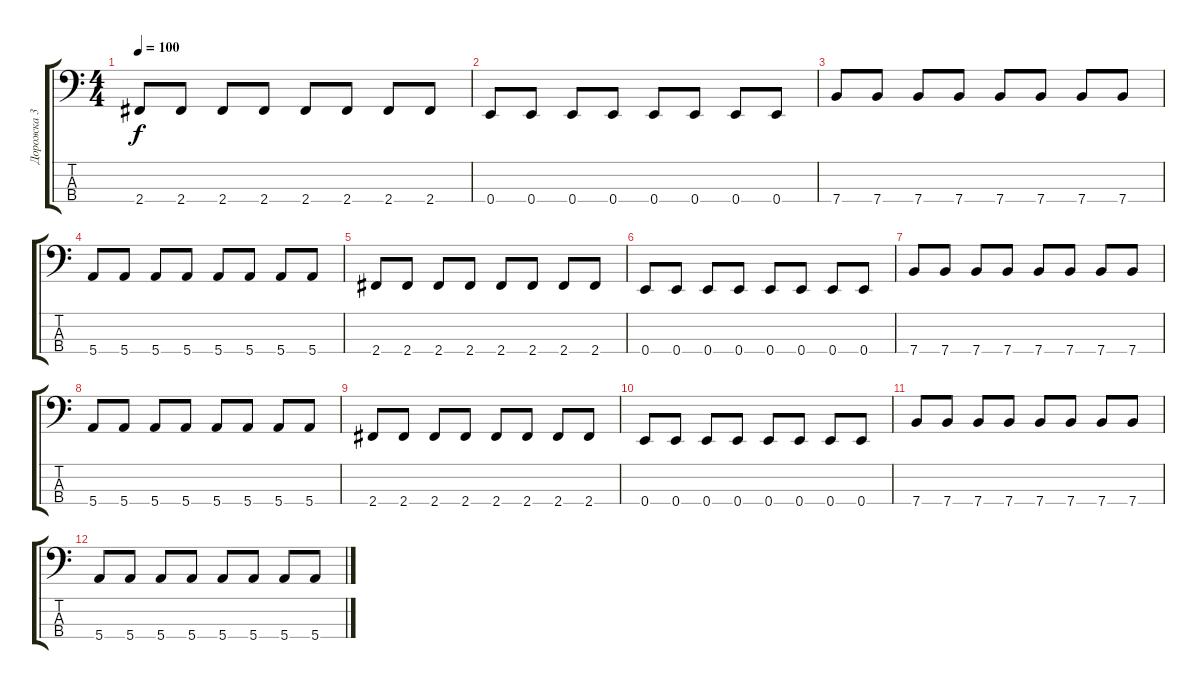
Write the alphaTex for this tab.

\track ("Дорожка 3" "Дорожка 3") {instrument electricbassfinger}
\staff {score tabs}
\tuning (G2 D2 A1 E1) {hide}
\ts (4 4)
\tempo 100
\clef f4
\ks c
2.4.8{dy f} 2.4.8 2.4.8 2.4.8 2.4.8 2.4.8 2.4.8 2.4.8 |
0.4.8 0.4.8 0.4.8 0.4.8 0.4.8 0.4.8 0.4.8 0.4.8 |
7.4.8 7.4.8 7.4.8 7.4.8 7.4.8 7.4.8 7.4.8 7.4.8 |
5.4.8 5.4.8 5.4.8 5.4.8 5.4.8 5.4.8 5.4.8 5.4.8 |
2.4.8 2.4.8 2.4.8 2.4.8 2.4.8 2.4.8 2.4.8 2.4.8 |
0.4.8 0.4.8 0.4.8 0.4.8 0.4.8 0.4.8 0.4.8 0.4.8 |
7.4.8 7.4.8 7.4.8 7.4.8 7.4.8 7.4.8 7.4.8 7.4.8 |
5.4.8 5.4.8 5.4.8 5.4.8 5.4.8 5.4.8 5.4.8 5.4.8 |
2.4.8 2.4.8 2.4.8 2.4.8 2.4.8 2.4.8 2.4.8 2.4.8 |
0.4.8 0.4.8 0.4.8 0.4.8 0.4.8 0.4.8 0.4.8 0.4.8 |
7.4.8 7.4.8 7.4.8 7.4.8 7.4.8 7.4.8 7.4.8 7.4.8 |
5.4.8 5.4.8 5.4.8 5.4.8 5.4.8 5.4.8 5.4.8 5.4.8
